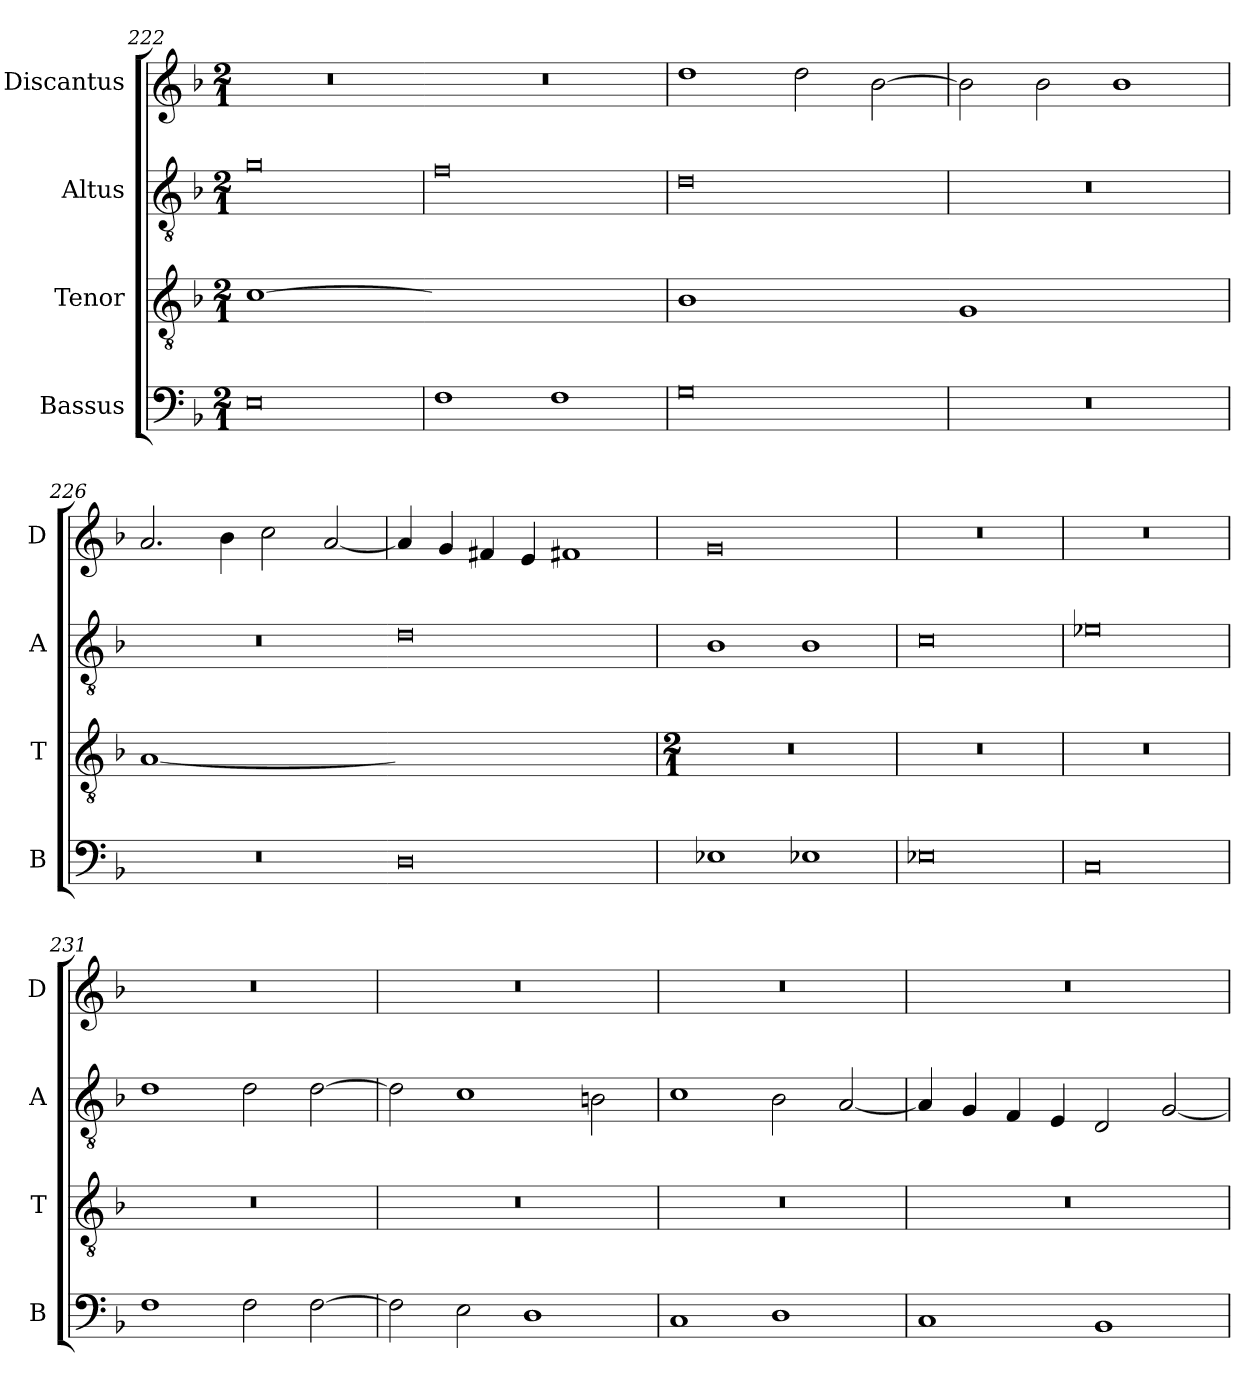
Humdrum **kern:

**kern	**kern	**kern	**kern
*part4	*part3	*part2	*part1
*staff4	*staff3	*staff2	*staff1
*I"Bassus	*I"Tenor	*I"Altus	*I"Discantus
*I'B	*I'T	*I'A	*I'D
*clefF4	*clefGv2	*clefGv2	*clefG2
*k[b-]	*k[b-]	*k[b-]	*k[b-]
*M2/1	*M2/1	*M2/1	*M2/1
=222	=222	=222	=222
!	!LO:N:vis=1	!	!
0E	[0c	0g	0r
=223	=223-	=223	=223
!	!LO:N:vis=1	!	!
1F	0cyy]	0f	0r
1F	.	.	.
=224	=224	=224	=224
!	!LO:N:vis=1	!	!
0G	0B-	0d	1dd
.	.	.	2dd\
.	.	.	[2b-\
=225	=225-	=225	=225
!	!LO:N:vis=1	!	!
0r	0G	0r	2b-\]
.	.	.	2b-\
.	.	.	1b-
=226	=226	=226	=226
!	!LO:N:vis=1	!	!
0r	[0A	0r	2.a/
.	.	.	4b-\
.	.	.	2cc\
.	.	.	[2a/
=227	=227-	=227	=227
!	!LO:N:vis=1	!	!
0D	0Ayy]	0d	4a/]
.	.	.	4g/
.	.	.	4f#X/
.	.	.	4e/
.	.	.	1f#X
=228	=228	=228	=228
*	*M2/1	*	*
1E-X	0r	1B-	0g
1E-X	.	1B-	.
=229	=229	=229	=229
0E-X	0r	0c	0r
=230	=230	=230	=230
0C	0r	0e-X	0r
=231	=231	=231	=231
1F	0r	1d	0r
2F\	.	2d\	.
[2F\	.	[2d\	.
=232	=232	=232	=232
2F\]	0r	2d\]	0r
2E\	.	1c	.
1D	.	.	.
.	.	2Bn\	.
=233	=233	=233	=233
1C	0r	1c	0r
1D	.	2B-\	.
.	.	[2A/	.
=234	=234	=234	=234
1C	0r	4A/]	0r
.	.	4G/	.
.	.	4F/	.
.	.	4E/	.
1BB-	.	2D/	.
.	.	[2G/	.
=	=	=	=
*-	*-	*-	*-
